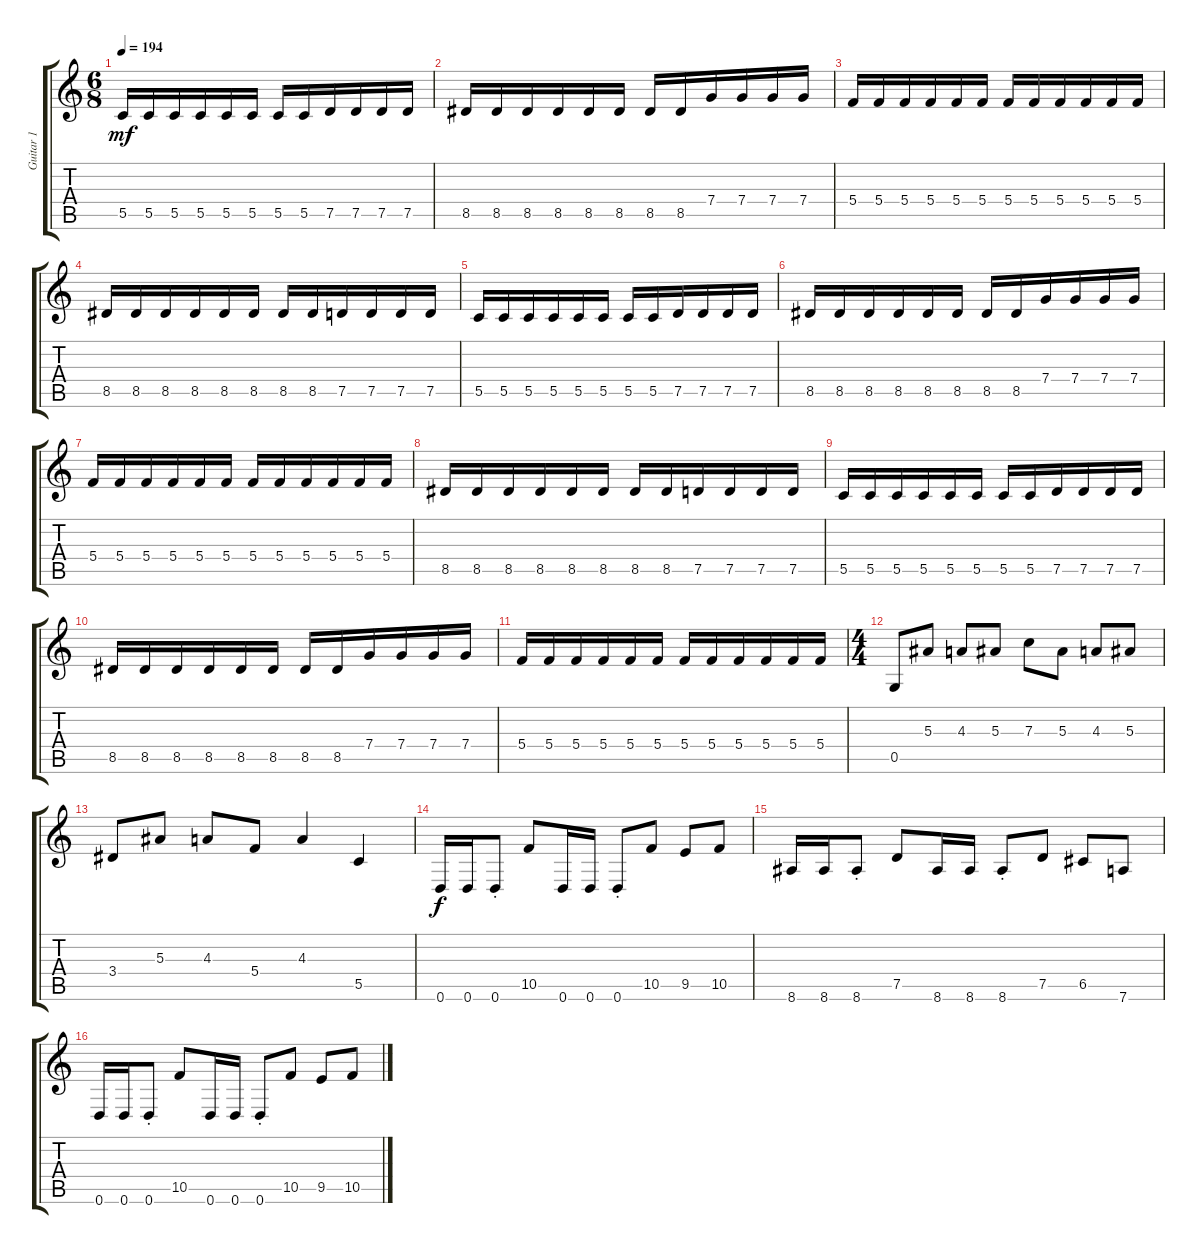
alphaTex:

\track ("Guitar 1" "Guitar 1") {instrument distortionguitar}
\staff {score tabs}
\tuning (D4 A3 F3 C3 G2 D2) {hide}
\ts (6 8)
\tempo 194
\clef g2
\ks c
5.5.16{dy mf} 5.5.16 5.5.16 5.5.16 5.5.16 5.5.16 5.5.16 5.5.16 7.5.16 7.5.16 7.5.16 7.5.16 |
8.5.16 8.5.16 8.5.16 8.5.16 8.5.16 8.5.16 8.5.16 8.5.16 7.4.16 7.4.16 7.4.16 7.4.16 |
5.4.16 5.4.16 5.4.16 5.4.16 5.4.16 5.4.16 5.4.16 5.4.16 5.4.16 5.4.16 5.4.16 5.4.16 |
8.5.16 8.5.16 8.5.16 8.5.16 8.5.16 8.5.16 8.5.16 8.5.16 7.5.16 7.5.16 7.5.16 7.5.16 |
5.5.16 5.5.16 5.5.16 5.5.16 5.5.16 5.5.16 5.5.16 5.5.16 7.5.16 7.5.16 7.5.16 7.5.16 |
8.5.16 8.5.16 8.5.16 8.5.16 8.5.16 8.5.16 8.5.16 8.5.16 7.4.16 7.4.16 7.4.16 7.4.16 |
5.4.16 5.4.16 5.4.16 5.4.16 5.4.16 5.4.16 5.4.16 5.4.16 5.4.16 5.4.16 5.4.16 5.4.16 |
8.5.16 8.5.16 8.5.16 8.5.16 8.5.16 8.5.16 8.5.16 8.5.16 7.5.16 7.5.16 7.5.16 7.5.16 |
5.5.16 5.5.16 5.5.16 5.5.16 5.5.16 5.5.16 5.5.16 5.5.16 7.5.16 7.5.16 7.5.16 7.5.16 |
8.5.16 8.5.16 8.5.16 8.5.16 8.5.16 8.5.16 8.5.16 8.5.16 7.4.16 7.4.16 7.4.16 7.4.16 |
5.4.16 5.4.16 5.4.16 5.4.16 5.4.16 5.4.16 5.4.16 5.4.16 5.4.16 5.4.16 5.4.16 5.4.16 |
\ts (4 4)
0.5.8 5.3.8 4.3.8 5.3.8 7.3.8 5.3.8 4.3.8 5.3.8 |
3.4.8 5.3.8 4.3.8 5.4.8 4.3.4 5.5.4 |
0.6.16{dy f} 0.6.16 0.6{st}.8 10.5.8 0.6.16 0.6.16 0.6{st}.8 10.5.8 9.5.8 10.5.8 |
8.6.16 8.6.16 8.6{st}.8 7.5.8 8.6.16 8.6.16 8.6{st}.8 7.5.8 6.5.8 7.6.8 |
0.6.16 0.6.16 0.6{st}.8 10.5.8 0.6.16 0.6.16 0.6{st}.8 10.5.8 9.5.8 10.5.8
